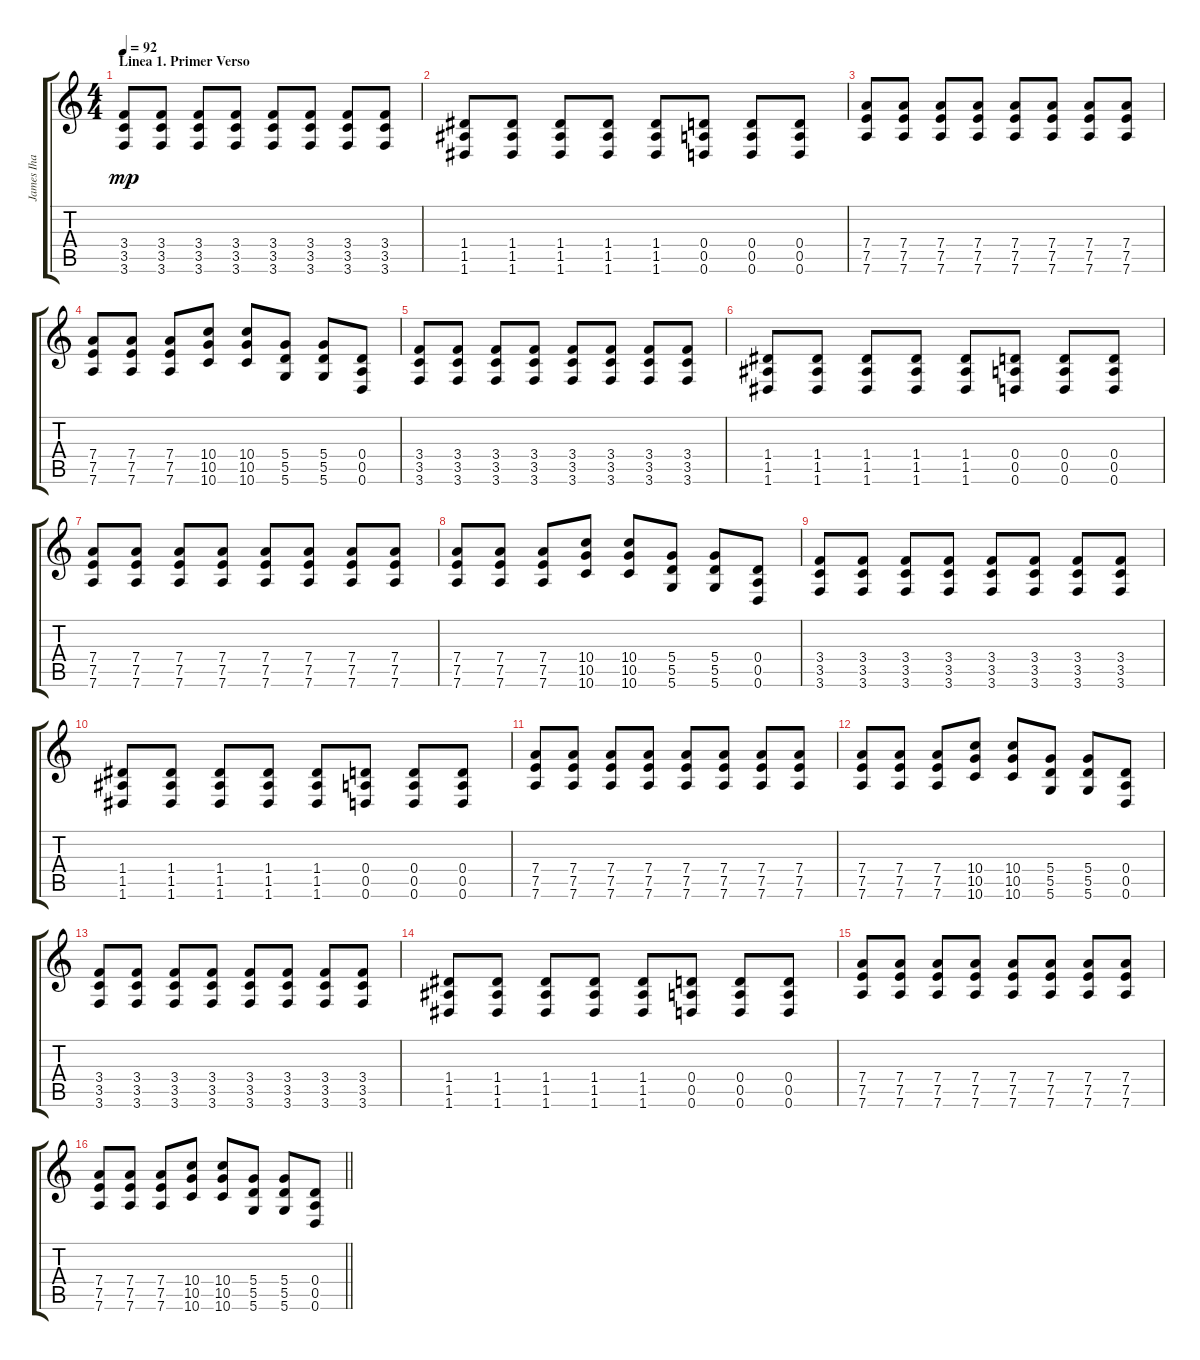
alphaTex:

\track ("James Iha" "James Iha") {instrument electricguitarclean}
\staff {score tabs}
\tuning (E4 B3 G3 D3 A2 D2) {hide}
\ts (4 4)
\section ("" "Linea 1. Primer Verso")
\tempo 92
\clef g2
\ks c
(3.4 3.5 3.6).8{dy mp} (3.4 3.5 3.6).8 (3.4 3.5 3.6).8 (3.4 3.5 3.6).8 (3.4 3.5 3.6).8 (3.4 3.5 3.6).8 (3.4 3.5 3.6).8 (3.4 3.5 3.6).8 |
(1.4 1.5 1.6).8 (1.4 1.5 1.6).8 (1.4 1.5 1.6).8 (1.4 1.5 1.6).8 (1.4 1.5 1.6).8 (0.4 0.5 0.6).8 (0.4 0.5 0.6).8 (0.4 0.5 0.6).8 |
(7.4 7.5 7.6).8 (7.4 7.5 7.6).8 (7.4 7.5 7.6).8 (7.4 7.5 7.6).8 (7.4 7.5 7.6).8 (7.4 7.5 7.6).8 (7.4 7.5 7.6).8 (7.4 7.5 7.6).8 |
(7.4 7.5 7.6).8 (7.4 7.5 7.6).8 (7.4 7.5 7.6).8 (10.4 10.5 10.6).8 (10.4 10.5 10.6).8 (5.4 5.5 5.6).8 (5.4 5.5 5.6).8 (0.4 0.5 0.6).8 |
(3.4 3.5 3.6).8 (3.4 3.5 3.6).8 (3.4 3.5 3.6).8 (3.4 3.5 3.6).8 (3.4 3.5 3.6).8 (3.4 3.5 3.6).8 (3.4 3.5 3.6).8 (3.4 3.5 3.6).8 |
(1.4 1.5 1.6).8 (1.4 1.5 1.6).8 (1.4 1.5 1.6).8 (1.4 1.5 1.6).8 (1.4 1.5 1.6).8 (0.4 0.5 0.6).8 (0.4 0.5 0.6).8 (0.4 0.5 0.6).8 |
(7.4 7.5 7.6).8 (7.4 7.5 7.6).8 (7.4 7.5 7.6).8 (7.4 7.5 7.6).8 (7.4 7.5 7.6).8 (7.4 7.5 7.6).8 (7.4 7.5 7.6).8 (7.4 7.5 7.6).8 |
(7.4 7.5 7.6).8 (7.4 7.5 7.6).8 (7.4 7.5 7.6).8 (10.4 10.5 10.6).8 (10.4 10.5 10.6).8 (5.4 5.5 5.6).8 (5.4 5.5 5.6).8 (0.4 0.5 0.6).8 |
(3.4 3.5 3.6).8 (3.4 3.5 3.6).8 (3.4 3.5 3.6).8 (3.4 3.5 3.6).8 (3.4 3.5 3.6).8 (3.4 3.5 3.6).8 (3.4 3.5 3.6).8 (3.4 3.5 3.6).8 |
(1.4 1.5 1.6).8 (1.4 1.5 1.6).8 (1.4 1.5 1.6).8 (1.4 1.5 1.6).8 (1.4 1.5 1.6).8 (0.4 0.5 0.6).8 (0.4 0.5 0.6).8 (0.4 0.5 0.6).8 |
(7.4 7.5 7.6).8 (7.4 7.5 7.6).8 (7.4 7.5 7.6).8 (7.4 7.5 7.6).8 (7.4 7.5 7.6).8 (7.4 7.5 7.6).8 (7.4 7.5 7.6).8 (7.4 7.5 7.6).8 |
(7.4 7.5 7.6).8 (7.4 7.5 7.6).8 (7.4 7.5 7.6).8 (10.4 10.5 10.6).8 (10.4 10.5 10.6).8 (5.4 5.5 5.6).8 (5.4 5.5 5.6).8 (0.4 0.5 0.6).8 |
(3.4 3.5 3.6).8 (3.4 3.5 3.6).8 (3.4 3.5 3.6).8 (3.4 3.5 3.6).8 (3.4 3.5 3.6).8 (3.4 3.5 3.6).8 (3.4 3.5 3.6).8 (3.4 3.5 3.6).8 |
(1.4 1.5 1.6).8 (1.4 1.5 1.6).8 (1.4 1.5 1.6).8 (1.4 1.5 1.6).8 (1.4 1.5 1.6).8 (0.4 0.5 0.6).8 (0.4 0.5 0.6).8 (0.4 0.5 0.6).8 |
(7.4 7.5 7.6).8 (7.4 7.5 7.6).8 (7.4 7.5 7.6).8 (7.4 7.5 7.6).8 (7.4 7.5 7.6).8 (7.4 7.5 7.6).8 (7.4 7.5 7.6).8 (7.4 7.5 7.6).8 |
\barLineRight lightlight
(7.4 7.5 7.6).8 (7.4 7.5 7.6).8 (7.4 7.5 7.6).8 (10.4 10.5 10.6).8 (10.4 10.5 10.6).8 (5.4 5.5 5.6).8 (5.4 5.5 5.6).8 (0.4 0.5 0.6).8
